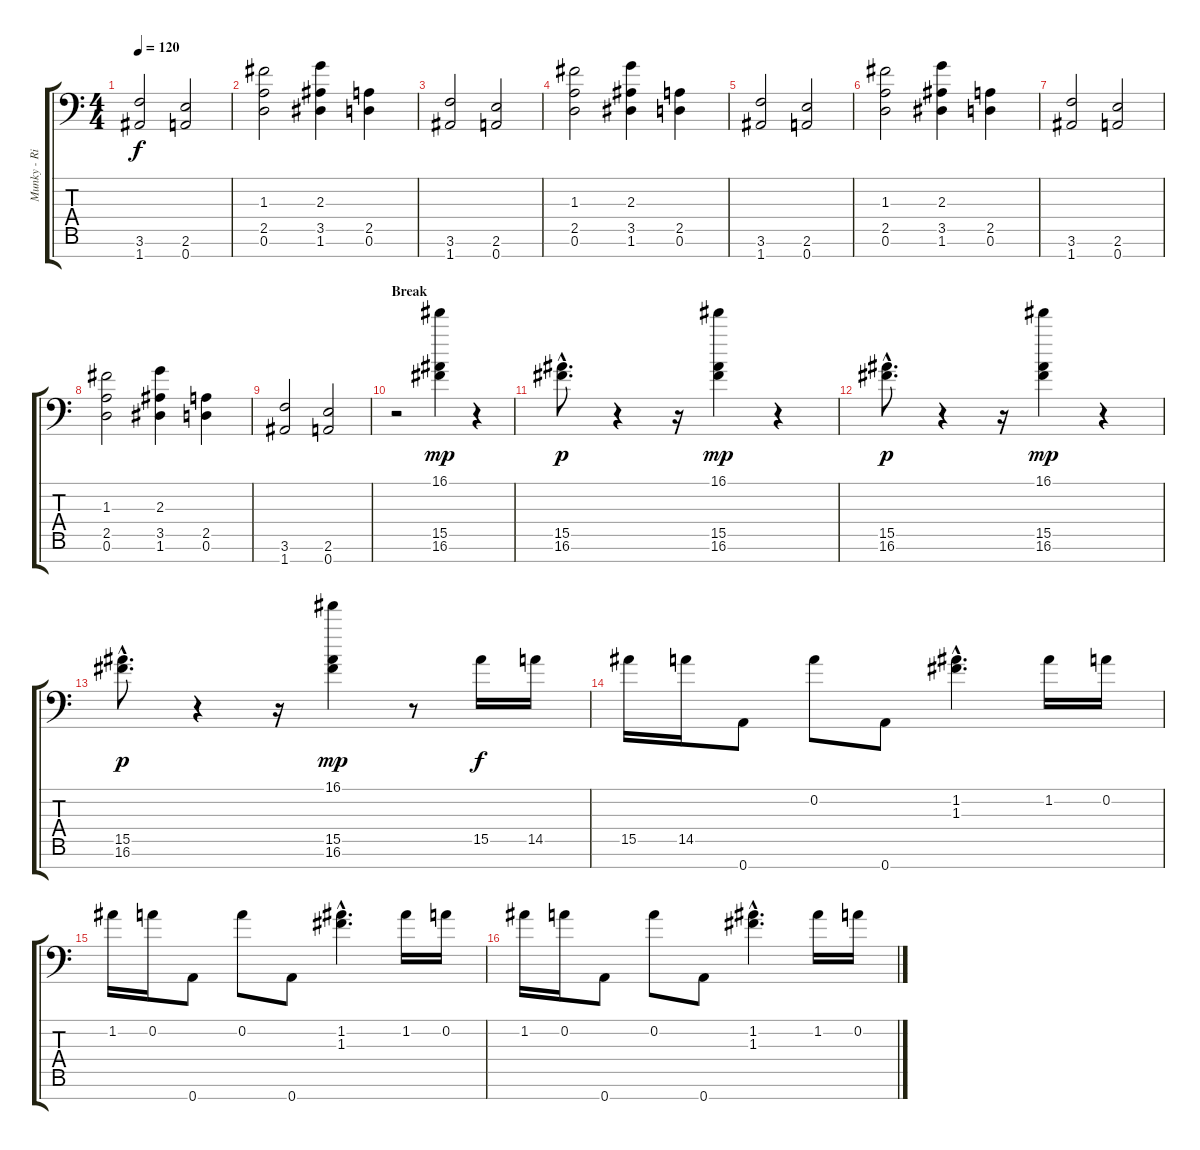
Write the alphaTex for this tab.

\track ("Munky - Right Guitar" "Munky - Ri") {instrument overdrivenguitar}
\staff {score tabs}
\tuning (D4 A3 F3 C3 G2 D2 A1) {hide}
\ts (4 4)
\tempo 120
\clef f4
\ks c
(3.6 1.7).2{dy f} (2.6 0.7).2 |
(1.3 2.5 0.6).2 (2.3 3.5 1.6).4 (2.5 0.6).4 |
(3.6 1.7).2 (2.6 0.7).2 |
(1.3 2.5 0.6).2 (2.3 3.5 1.6).4 (2.5 0.6).4 |
(3.6 1.7).2 (2.6 0.7).2 |
(1.3 2.5 0.6).2 (2.3 3.5 1.6).4 (2.5 0.6).4 |
(3.6 1.7).2 (2.6 0.7).2 |
(1.3 2.5 0.6).2 (2.3 3.5 1.6).4 (2.5 0.6).4 |
(3.6 1.7).2 (2.6 0.7).2 |
\section ("" "Break")
r.2 (16.1 15.5 16.6).4{dy mp} r.4 |
(15.5{hac} 16.6{hac}).8{d dy p} r.4 r.16 (16.1 15.5 16.6).4{dy mp} r.4 |
(15.5{hac} 16.6{hac}).8{d dy p} r.4 r.16 (16.1 15.5 16.6).4{dy mp} r.4 |
(15.5{hac} 16.6{hac}).8{d dy p} r.4 r.16 (16.1 15.5 16.6).4{dy mp} r.8 15.5.16{dy f} 14.5.16 |
15.5.16 14.5.16 0.7.8 0.2.8 0.7.8 (1.2{hac} 1.3{hac}).4{d} 1.2.16 0.2.16 |
1.2.16 0.2.16 0.7.8 0.2.8 0.7.8 (1.2{hac} 1.3{hac}).4{d} 1.2.16 0.2.16 |
1.2.16 0.2.16 0.7.8 0.2.8 0.7.8 (1.2{hac} 1.3{hac}).4{d} 1.2.16 0.2.16
